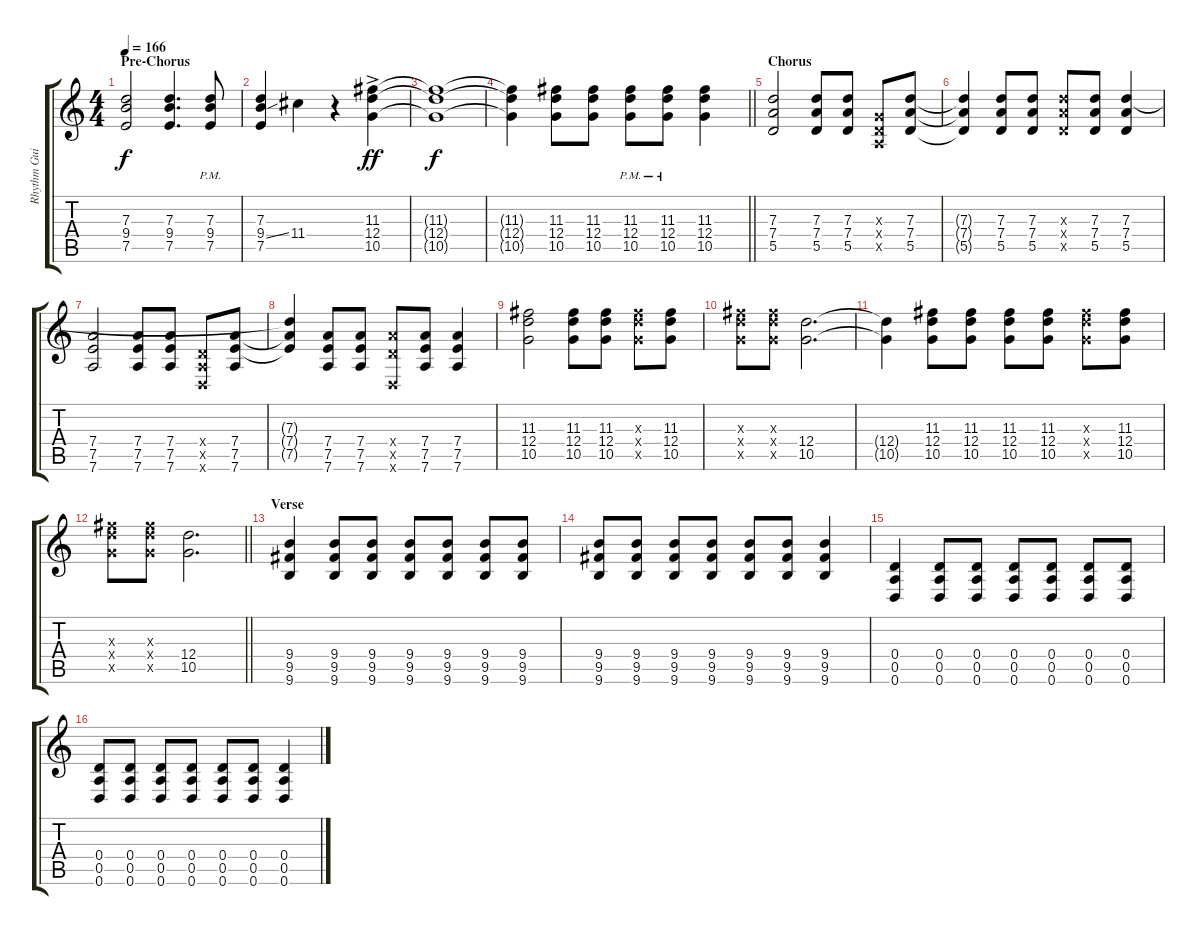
\track ("Rhythm Guitar" "Rhythm Gui") {instrument overdrivenguitar}
\staff {score tabs}
\tuning (E4 B3 G3 D3 A2 D2) {hide}
\ts (4 4)
\section ("" "Pre-Chorus")
\tempo 166
\clef g2
\ks c
(7.3 9.4 7.5).2{dy f} (7.3 9.4 7.5).4{d} (7.3{pm} 9.4{pm} 7.5{pm}).8 |
(7.3 9.4{ss} 7.5).4 11.4.4 r.4 (11.3{ac} 12.4{ac} 10.5{ac}).4{dy ff} |
(11.3{t} 12.4{t} 10.5{t}).1{dy f} |
\barLineRight lightlight
(11.3{t} 12.4{t} 10.5{t}).4 (11.3 12.4 10.5).8 (11.3 12.4 10.5).8 (11.3{pm} 12.4{pm} 10.5{pm}).8 (11.3{pm} 12.4{pm} 10.5{pm}).8 (11.3 12.4 10.5).4 |
\section ("" "Chorus")
(7.3 7.4 5.5).2 (7.3 7.4 5.5).8 (7.3 7.4 5.5).8 (0.3{x} 0.4{x} 0.5{x}).8 (7.3 7.4 5.5).8 |
(7.3{t} 7.4{t} 5.5{t}).4 (7.3 7.4 5.5).8 (7.3 7.4 5.5).8 (7.3{x} 7.4{x} 5.5{x}).8 (7.3 7.4 5.5).8 (7.3 7.4 5.5).4 |
(7.4 7.5 7.6).2 (7.4 7.5 7.6).8 (7.4 7.5 7.6).8 (0.4{x} 0.5{x} 0.6{x}).8 (7.4 7.5 7.6).8 |
(7.3{t} 7.4{t} 7.5{t}).4 (7.4 7.5 7.6).8 (7.4 7.5 7.6).8 (7.4{x} 5.5{x} 0.6{x}).8 (7.4 7.5 7.6).8 (7.4 7.5 7.6).4 |
(11.3 12.4 10.5).2 (11.3 12.4 10.5).8 (11.3 12.4 10.5).8 (11.3{x} 12.4{x} 10.5{x}).8 (11.3 12.4 10.5).8 |
(11.3{x} 12.4{x} 10.5{x}).8 (11.3{x} 12.4{x} 10.5{x}).8 (12.4 10.5).2{d} |
(12.4{t} 10.5{t}).4 (11.3 12.4 10.5).8 (11.3 12.4 10.5).8 (11.3 12.4 10.5).8 (11.3 12.4 10.5).8 (11.3{x} 12.4{x} 10.5{x}).8 (11.3 12.4 10.5).8 |
\barLineRight lightlight
(11.3{x} 12.4{x} 10.5{x}).8 (11.3{x} 12.4{x} 10.5{x}).8 (12.4 10.5).2{d} |
\section ("" "Verse")
(9.4 9.5 9.6).4 (9.4 9.5 9.6).8 (9.4 9.5 9.6).8 (9.4 9.5 9.6).8 (9.4 9.5 9.6).8 (9.4 9.5 9.6).8 (9.4 9.5 9.6).8 |
(9.4 9.5 9.6).8 (9.4 9.5 9.6).8 (9.4 9.5 9.6).8 (9.4 9.5 9.6).8 (9.4 9.5 9.6).8 (9.4 9.5 9.6).8 (9.4 9.5 9.6).4 |
(0.4 0.5 0.6).4 (0.4 0.5 0.6).8 (0.4 0.5 0.6).8 (0.4 0.5 0.6).8 (0.4 0.5 0.6).8 (0.4 0.5 0.6).8 (0.4 0.5 0.6).8 |
(0.4 0.5 0.6).8 (0.4 0.5 0.6).8 (0.4 0.5 0.6).8 (0.4 0.5 0.6).8 (0.4 0.5 0.6).8 (0.4 0.5 0.6).8 (0.4 0.5 0.6).4
